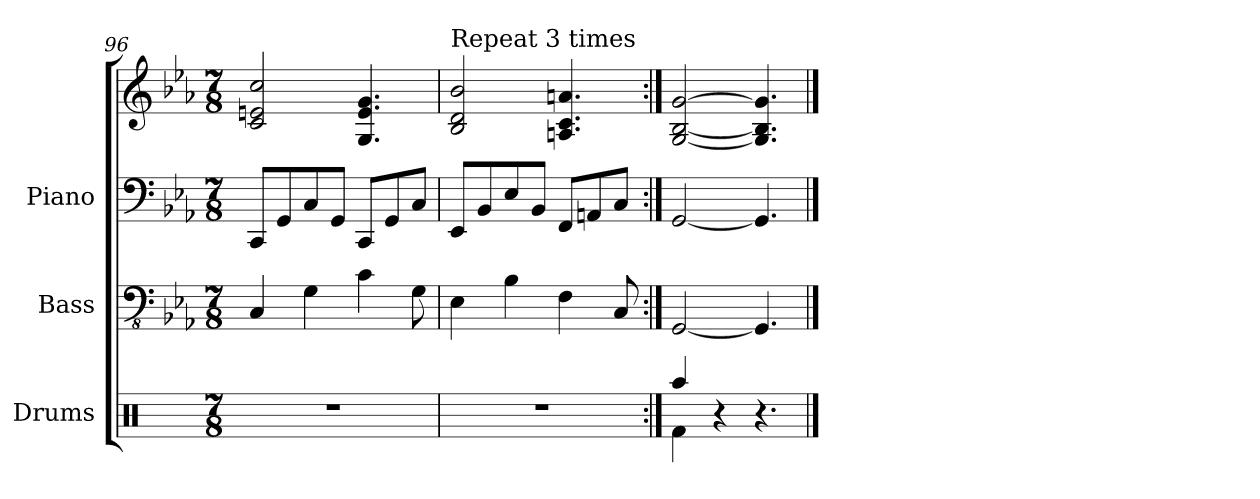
**kern	**kern	**kern	**kern
*part3	*part2	*part1	*part1
*staff4	*staff3	*staff2	*staff1
*I"Drums	*I"Bass	*I"Piano	*
*I'Drums	*I'Bass	*I'Piano	*
*clefX	*clefFv4	*clefF4	*clefG2
*k[]	*k[b-e-a-]	*k[b-e-a-]	*k[b-e-a-]
*M7/8	*M7/8	*M7/8	*M7/8
=96	=96	=96	=96
2..r	4CC/	8CC/L	2c/ 2en/ 2cc/
.	.	8GG/	.
.	4GG\	8C/	.
.	.	8GG/J	.
.	4C\	8CC/L	4.G/ 4.e/ 4.g/
.	.	8GG/	.
.	8GG\	8C/J	.
=97	=97	=97	=97
!	!	!	!LO:TX:a:t=Repeat 3 times
2..r	4EE-\	8EE-/L	2B-/ 2d/ 2b-/
.	.	8BB-/	.
.	4BB-\	8E-/	.
.	.	8BB-/J	.
.	4FF\	8FF/L	4.An/ 4.c/ 4.an/
.	.	8AAn/	.
.	8CC/	8C/J	.
=98:|!	=98:|!	=98:|!	=98:|!
*^	*	*	*
4Raa/	4Rf\	[2GGG/	[2GG/	[2G/ [2B-/ [2g/
4r	4ryy	.	.	.
4.r	4.ryy	4.GGG/]	4.GG/]	4.G/] 4.B-/] 4.g/]
*v	*v	*	*	*
==	==	==	==
*-	*-	*-	*-
